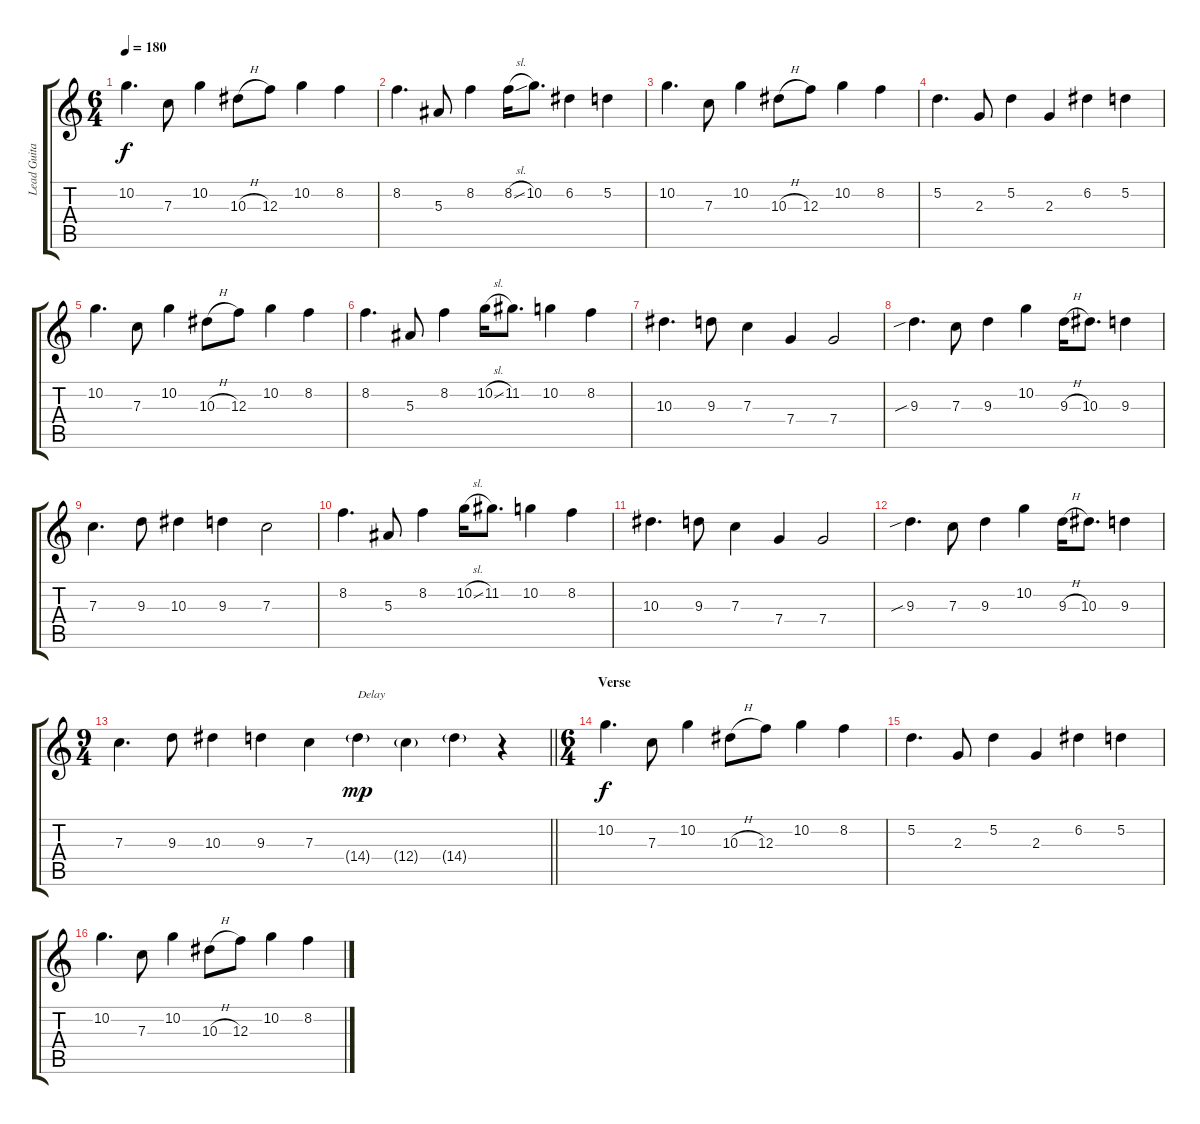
\track ("Lead Guitar" "Lead Guita") {instrument overdrivenguitar}
\staff {score tabs}
\tuning (D4 A3 F3 C3 G2 D2) {hide}
\ts (6 4)
\tempo 180
\clef g2
\ks c
10.2.4{d dy f} 7.3.8 10.2.4 10.3{h}.8 12.3.8 10.2.4 8.2.4 |
8.2.4{d} 5.3.8 8.2.4 8.2{sl}.16 10.2.8{d} 6.2.4 5.2.4 |
10.2.4{d} 7.3.8 10.2.4 10.3{h}.8 12.3.8 10.2.4 8.2.4 |
5.2.4{d} 2.3.8 5.2.4 2.3.4 6.2.4 5.2.4 |
10.2.4{d} 7.3.8 10.2.4 10.3{h}.8 12.3.8 10.2.4 8.2.4 |
8.2.4{d} 5.3.8 8.2.4 10.2{sl}.16 11.2.8{d} 10.2.4 8.2.4 |
10.3.4{d} 9.3.8 7.3.4 7.4.4 7.4.2 |
9.3{sib}.4{d} 7.3.8 9.3.4 10.2.4 9.3{h}.16 10.3.8{d} 9.3.4 |
7.3.4{d} 9.3.8 10.3.4 9.3.4 7.3.2 |
8.2.4{d} 5.3.8 8.2.4 10.2{sl}.16 11.2.8{d} 10.2.4 8.2.4 |
10.3.4{d} 9.3.8 7.3.4 7.4.4 7.4.2 |
9.3{sib}.4{d} 7.3.8 9.3.4 10.2.4 9.3{h}.16 10.3.8{d} 9.3.4 |
\ts (9 4)
\barLineRight lightlight
7.3.4{d} 9.3.8 10.3.4 9.3.4 7.3.4 14.4{g}.4{txt "Delay" dy mp} 12.4{g}.4 14.4{g}.4 r.4 |
\ts (6 4)
\section ("" "Verse")
10.2.4{d dy f} 7.3.8 10.2.4 10.3{h}.8 12.3.8 10.2.4 8.2.4 |
5.2.4{d} 2.3.8 5.2.4 2.3.4 6.2.4 5.2.4 |
10.2.4{d} 7.3.8 10.2.4 10.3{h}.8 12.3.8 10.2.4 8.2.4
